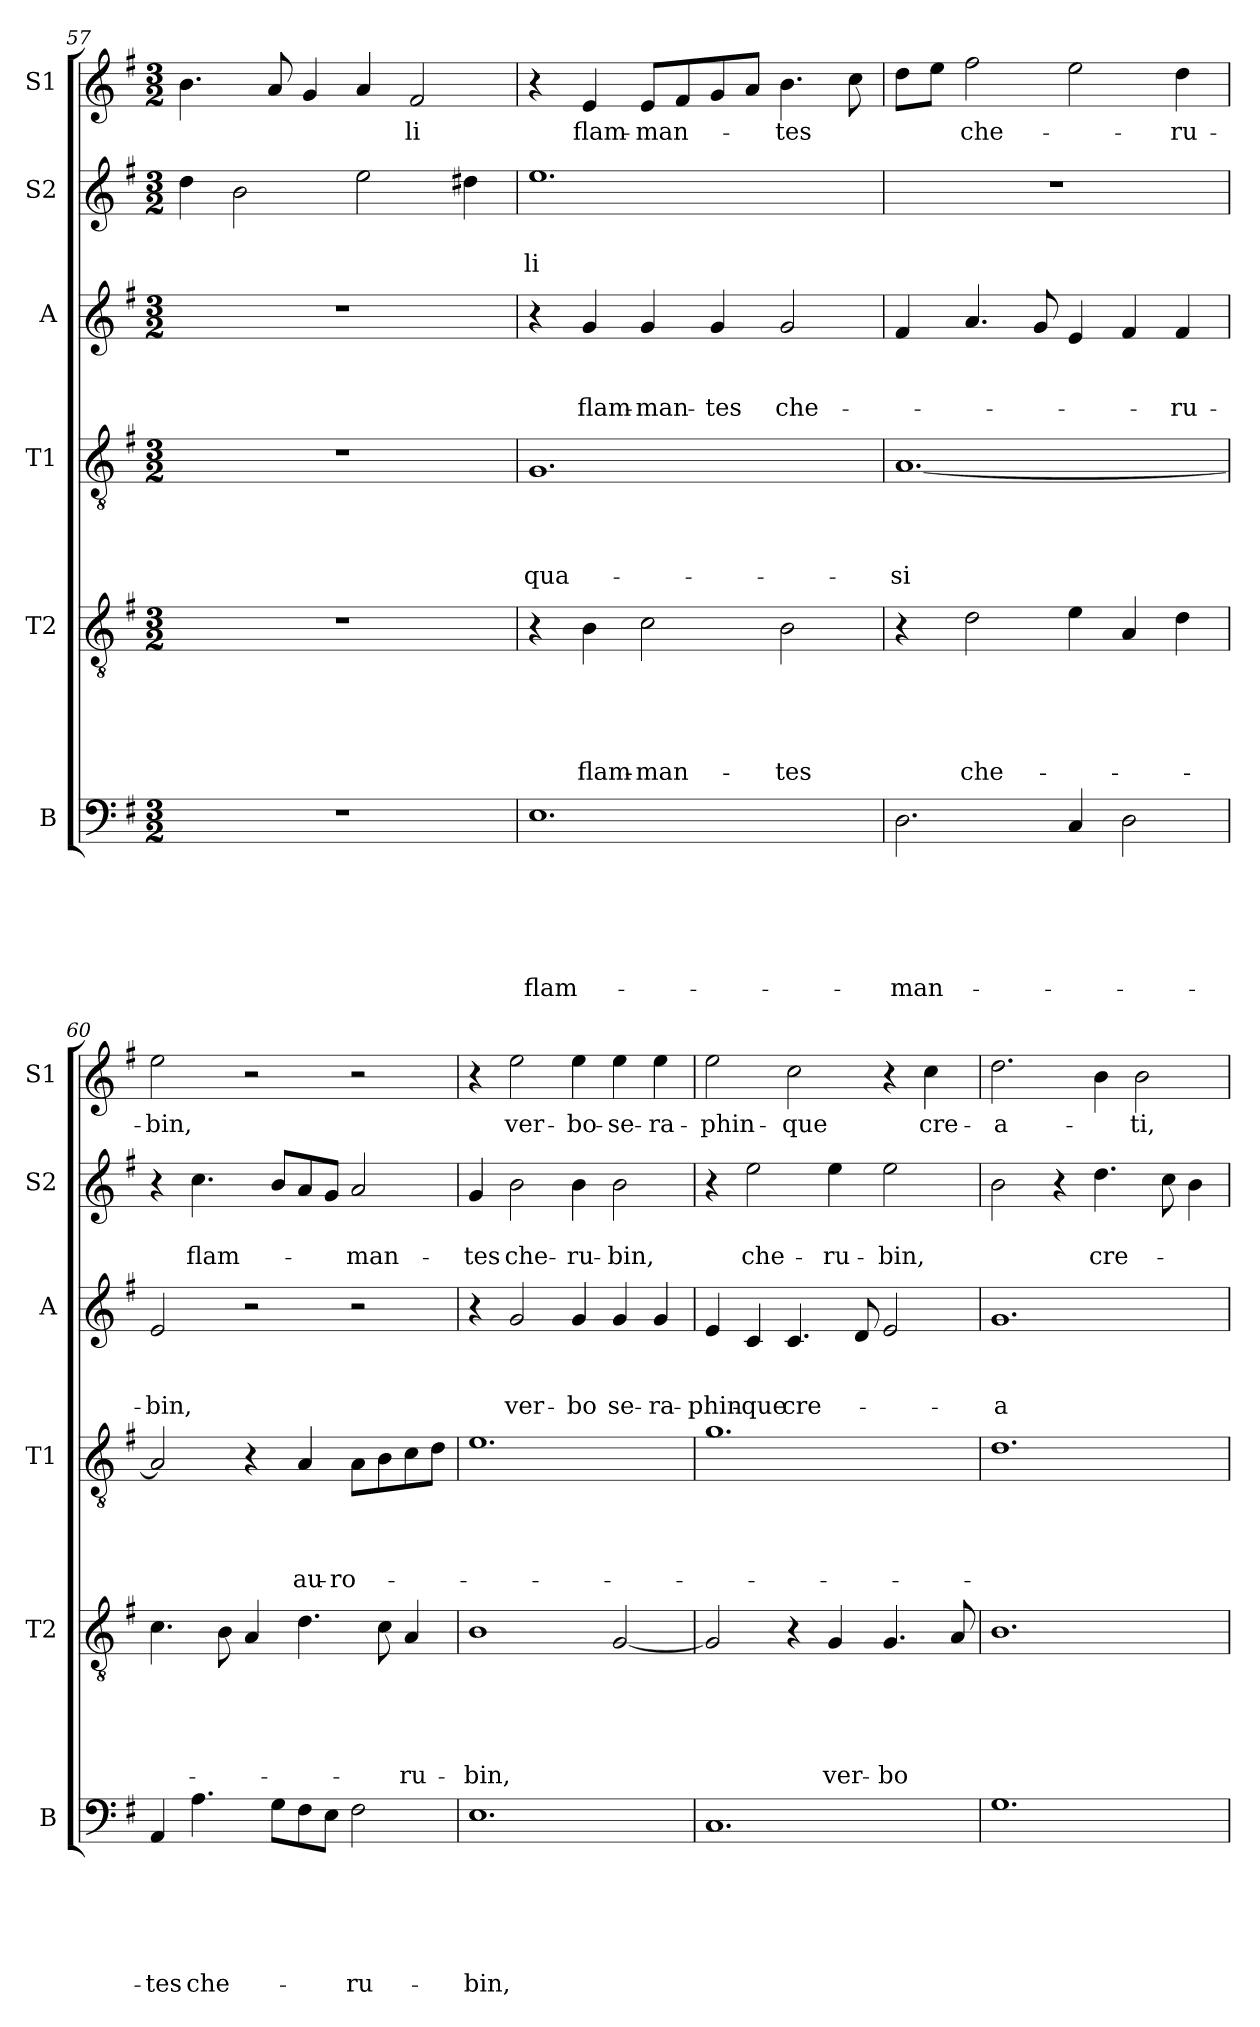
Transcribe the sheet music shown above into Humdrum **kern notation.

**kern	**text	**text	**text	**text	**text	**text	**kern	**text	**text	**text	**text	**text	**kern	**text	**text	**text	**text	**kern	**text	**text	**text	**kern	**text	**text	**kern	**text
*part6	*part6	*part6	*part6	*part6	*part6	*part6	*part5	*part5	*part5	*part5	*part5	*part5	*part4	*part4	*part4	*part4	*part4	*part3	*part3	*part3	*part3	*part2	*part2	*part2	*part1	*part1
*staff6	*staff6	*staff6	*staff6	*staff6	*staff6	*staff6	*staff5	*staff5	*staff5	*staff5	*staff5	*staff5	*staff4	*staff4	*staff4	*staff4	*staff4	*staff3	*staff3	*staff3	*staff3	*staff2	*staff2	*staff2	*staff1	*staff1
*I"B	*	*	*	*	*	*	*I"T2	*	*	*	*	*	*I"T1	*	*	*	*	*I"A	*	*	*	*I"S2	*	*	*I"S1	*
*I'B	*	*	*	*	*	*	*I'T2	*	*	*	*	*	*I'T1	*	*	*	*	*I'A	*	*	*	*I'S2	*	*	*I'S1	*
*clefF4	*	*	*	*	*	*	*clefGv2	*	*	*	*	*	*clefGv2	*	*	*	*	*clefG2	*	*	*	*clefG2	*	*	*clefG2	*
*k[f#]	*	*	*	*	*	*	*k[f#]	*	*	*	*	*	*k[f#]	*	*	*	*	*k[f#]	*	*	*	*k[f#]	*	*	*k[f#]	*
*G:	*	*	*	*	*	*	*G:	*	*	*	*	*	*G:	*	*	*	*	*G:	*	*	*	*G:	*	*	*G:	*
*M3/2	*	*	*	*	*	*	*M3/2	*	*	*	*	*	*M3/2	*	*	*	*	*M3/2	*	*	*	*M3/2	*	*	*M3/2	*
=57	=57	=57	=57	=57	=57	=57	=57	=57	=57	=57	=57	=57	=57	=57	=57	=57	=57	=57	=57	=57	=57	=57	=57	=57	=57	=57
!LO:N:vis=1	!	!	!	!	!	!	!LO:N:vis=1	!	!	!	!	!	!LO:N:vis=1	!	!	!	!	!LO:N:vis=1	!	!	!	!	!	!	!	!
1.r	.	.	.	.	.	.	1.r	.	.	.	.	.	1.r	.	.	.	.	1.r	.	.	.	4dd\	.	.	4.b\	.
.	.	.	.	.	.	.	.	.	.	.	.	.	.	.	.	.	.	.	.	.	.	2b\	.	.	.	.
.	.	.	.	.	.	.	.	.	.	.	.	.	.	.	.	.	.	.	.	.	.	.	.	.	8a/	.
.	.	.	.	.	.	.	.	.	.	.	.	.	.	.	.	.	.	.	.	.	.	.	.	.	4g/	.
.	.	.	.	.	.	.	.	.	.	.	.	.	.	.	.	.	.	.	.	.	.	2ee\	.	.	4a/	.
!	!	!	!	!	!	!	!	!	!	!	!	!	!	!	!	!	!	!	!	!	!	!	!	!	!	!LO:LY:b
.	.	.	.	.	.	.	.	.	.	.	.	.	.	.	.	.	.	.	.	.	.	.	.	.	2f#/	-li
.	.	.	.	.	.	.	.	.	.	.	.	.	.	.	.	.	.	.	.	.	.	4dd#\	.	.	.	.
!!LO:PB:g=z
=58	=58	=58	=58	=58	=58	=58	=58	=58	=58	=58	=58	=58	=58	=58	=58	=58	=58	=58	=58	=58	=58	=58	=58	=58	=58	=58
!	!	!	!	!	!	!LO:LY:b	!	!	!	!	!	!	!	!	!	!	!LO:LY:b	!	!	!	!	!	!	!LO:LY:b:rj	!	!
1.E	.	.	.	.	.	flam-	4r	.	.	.	.	.	1.G	.	.	.	qua-	4r	.	.	.	1.ee	.	-li	4r	.
!	!	!	!	!	!	!	!	!	!	!	!	!LO:LY:b	!	!	!	!	!	!	!	!	!LO:LY:b	!	!	!	!	!LO:LY:b
.	.	.	.	.	.	.	4B\	.	.	.	.	flam-	.	.	.	.	.	4g/	.	.	flam-	.	.	.	4e/	flam-
!	!	!	!	!	!	!	!	!	!	!	!	!LO:LY:b:rj	!	!	!	!	!	!	!	!	!LO:LY:b:rj	!	!	!	!	!LO:LY:b
.	.	.	.	.	.	.	2c\	.	.	.	.	-man-	.	.	.	.	.	4g/	.	.	-man-	.	.	.	8e/L	-man-
.	.	.	.	.	.	.	.	.	.	.	.	.	.	.	.	.	.	.	.	.	.	.	.	.	8f#/	.
!	!	!	!	!	!	!	!	!	!	!	!	!	!	!	!	!	!	!	!	!	!LO:LY:b	!	!	!	!	!
.	.	.	.	.	.	.	.	.	.	.	.	.	.	.	.	.	.	4g/	.	.	-tes	.	.	.	8g/	.
.	.	.	.	.	.	.	.	.	.	.	.	.	.	.	.	.	.	.	.	.	.	.	.	.	8a/J	.
!	!	!	!	!	!	!	!	!	!	!	!	!LO:LY:b	!	!	!	!	!	!	!	!	!LO:LY:b	!	!	!	!	!LO:LY:b
.	.	.	.	.	.	.	2B\	.	.	.	.	-tes	.	.	.	.	.	2g/	.	.	che-	.	.	.	4.b\	-tes
.	.	.	.	.	.	.	.	.	.	.	.	.	.	.	.	.	.	.	.	.	.	.	.	.	8cc\	.
=59	=59	=59	=59	=59	=59	=59	=59	=59	=59	=59	=59	=59	=59	=59	=59	=59	=59	=59	=59	=59	=59	=59	=59	=59	=59	=59
!	!	!	!	!	!	!LO:LY:b	!	!	!	!	!	!	!	!	!	!	!LO:LY:b	!	!	!	!	!LO:N:vis=1	!	!	!	!
2.D\	.	.	.	.	.	-man-	4r	.	.	.	.	.	[<1.A	.	.	.	-si	4f#/	.	.	.	1.r	.	.	8dd\L	.
.	.	.	.	.	.	.	.	.	.	.	.	.	.	.	.	.	.	.	.	.	.	.	.	.	8ee\J	.
!	!	!	!	!	!	!	!	!	!	!	!	!LO:LY:b	!	!	!	!	!	!	!	!	!	!	!	!	!	!LO:LY:b
.	.	.	.	.	.	.	2d\	.	.	.	.	che-	.	.	.	.	.	4.a/	.	.	.	.	.	.	2ff#\	che-
.	.	.	.	.	.	.	.	.	.	.	.	.	.	.	.	.	.	8g/	.	.	.	.	.	.	.	.
4C/	.	.	.	.	.	.	4e\	.	.	.	.	.	.	.	.	.	.	4e/	.	.	.	.	.	.	2ee\	.
2D\	.	.	.	.	.	.	4A/	.	.	.	.	.	.	.	.	.	.	4f#/	.	.	.	.	.	.	.	.
!	!	!	!	!	!	!	!	!	!	!	!	!	!	!	!	!	!	!	!	!	!LO:LY:b	!	!	!	!	!LO:LY:b
.	.	.	.	.	.	.	4d\	.	.	.	.	.	.	.	.	.	.	4f#/	.	.	-ru-	.	.	.	4dd\	-ru-
=60	=60	=60	=60	=60	=60	=60	=60	=60	=60	=60	=60	=60	=60	=60	=60	=60	=60	=60	=60	=60	=60	=60	=60	=60	=60	=60
!	!	!	!	!	!	!LO:LY:b	!	!	!	!	!	!	!	!	!	!	!	!	!	!	!LO:LY:b	!	!	!	!	!LO:LY:b
4AA/	.	.	.	.	.	-tes	4.c\	.	.	.	.	.	2A/]	.	.	.	.	2e/	.	.	-bin,	4r	.	.	2ee\	-bin,
!	!	!	!	!	!	!LO:LY:b	!	!	!	!	!	!	!	!	!	!	!	!	!	!	!	!	!	!LO:LY:b	!	!
4.A\	.	.	.	.	.	che-	.	.	.	.	.	.	.	.	.	.	.	.	.	.	.	4.cc\	.	flam-	.	.
.	.	.	.	.	.	.	8B\	.	.	.	.	.	.	.	.	.	.	.	.	.	.	.	.	.	.	.
.	.	.	.	.	.	.	4A/	.	.	.	.	.	4r	.	.	.	.	2r	.	.	.	.	.	.	2r	.
8G\L	.	.	.	.	.	.	.	.	.	.	.	.	.	.	.	.	.	.	.	.	.	8b/L	.	.	.	.
!	!	!	!	!	!	!	!	!	!	!	!	!	!	!	!	!	!LO:LY:b	!	!	!	!	!	!	!	!	!
8F#\	.	.	.	.	.	.	4.d\	.	.	.	.	.	4A/	.	.	.	au-	.	.	.	.	8a/	.	.	.	.
8E\J	.	.	.	.	.	.	.	.	.	.	.	.	.	.	.	.	.	.	.	.	.	8g/J	.	.	.	.
!	!	!	!	!	!	!LO:LY:b	!	!	!	!	!	!	!	!	!	!	!LO:LY:b	!	!	!	!	!	!	!LO:LY:b	!	!
2F#\	.	.	.	.	.	-ru-	.	.	.	.	.	.	8A\L	.	.	.	-ro-	2r	.	.	.	2a/	.	-man-	2r	.
.	.	.	.	.	.	.	8c\	.	.	.	.	.	8B\	.	.	.	.	.	.	.	.	.	.	.	.	.
!	!	!	!	!	!	!	!	!	!	!	!	!LO:LY:b	!	!	!	!	!	!	!	!	!	!	!	!	!	!
.	.	.	.	.	.	.	4A/	.	.	.	.	-ru-	8c\	.	.	.	.	.	.	.	.	.	.	.	.	.
.	.	.	.	.	.	.	.	.	.	.	.	.	8d\J	.	.	.	.	.	.	.	.	.	.	.	.	.
=61	=61	=61	=61	=61	=61	=61	=61	=61	=61	=61	=61	=61	=61	=61	=61	=61	=61	=61	=61	=61	=61	=61	=61	=61	=61	=61
!	!	!	!	!	!	!LO:LY:b	!	!	!	!	!	!LO:LY:b	!	!	!	!	!	!	!	!	!	!	!	!LO:LY:b	!	!
1.E	.	.	.	.	.	-bin,	1B	.	.	.	.	-bin,	1.e	.	.	.	.	4r	.	.	.	4g/	.	-tes	4r	.
!	!	!	!	!	!	!	!	!	!	!	!	!	!	!	!	!	!	!	!	!	!LO:LY:b	!	!	!LO:LY:b	!	!LO:LY:b
.	.	.	.	.	.	.	.	.	.	.	.	.	.	.	.	.	.	2g/	.	.	ver-	2b\	.	che-	2ee\	ver-
!	!	!	!	!	!	!	!	!	!	!	!	!	!	!	!	!	!	!	!	!	!LO:LY:b	!	!	!LO:LY:b	!	!LO:LY:b
.	.	.	.	.	.	.	.	.	.	.	.	.	.	.	.	.	.	4g/	.	.	-bo	4b\	.	-ru-	4ee\	-bo-
!	!	!	!	!	!	!	!	!	!	!	!	!	!	!	!	!	!	!	!	!	!LO:LY:b	!	!	!LO:LY:b	!	!LO:LY:b
.	.	.	.	.	.	.	[<2G/	.	.	.	.	.	.	.	.	.	.	4g/	.	.	se-	2b\	.	-bin,	4ee\	-se-
!	!	!	!	!	!	!	!	!	!	!	!	!	!	!	!	!	!	!	!	!	!LO:LY:b	!	!	!	!	!LO:LY:b
.	.	.	.	.	.	.	.	.	.	.	.	.	.	.	.	.	.	4g/	.	.	-ra-	.	.	.	4ee\	-ra-
!!LO:LB:g=z
=62	=62	=62	=62	=62	=62	=62	=62	=62	=62	=62	=62	=62	=62	=62	=62	=62	=62	=62	=62	=62	=62	=62	=62	=62	=62	=62
!	!	!	!	!	!	!	!	!	!	!	!	!	!	!	!	!	!	!	!	!	!LO:LY:b	!	!	!	!	!LO:LY:b
1.C	.	.	.	.	.	.	2G/]	.	.	.	.	.	1.g	.	.	.	.	4e/	.	.	-phin-	4r	.	.	2ee\	-phin-
!	!	!	!	!	!	!	!	!	!	!	!	!	!	!	!	!	!	!	!	!	!LO:LY:b:rj	!	!	!LO:LY:b	!	!
.	.	.	.	.	.	.	.	.	.	.	.	.	.	.	.	.	.	4c/	.	.	-que	2ee\	.	che-	.	.
!	!	!	!	!	!	!	!	!	!	!	!	!	!	!	!	!	!	!	!	!	!LO:LY:b	!	!	!	!	!LO:LY:b
.	.	.	.	.	.	.	4r	.	.	.	.	.	.	.	.	.	.	4.c/	.	.	cre-	.	.	.	2cc\	-que
!	!	!	!	!	!	!	!	!	!	!	!	!LO:LY:b	!	!	!	!	!	!	!	!	!	!	!	!LO:LY:b	!	!
.	.	.	.	.	.	.	4G/	.	.	.	.	ver-	.	.	.	.	.	.	.	.	.	4ee\	.	-ru-	.	.
.	.	.	.	.	.	.	.	.	.	.	.	.	.	.	.	.	.	8d/	.	.	.	.	.	.	.	.
!	!	!	!	!	!	!	!	!	!	!	!	!LO:LY:b	!	!	!	!	!	!	!	!	!	!	!	!LO:LY:b	!	!
.	.	.	.	.	.	.	4.G/	.	.	.	.	-bo	.	.	.	.	.	2e/	.	.	.	2ee\	.	-bin,	4r	.
!	!	!	!	!	!	!	!	!	!	!	!	!	!	!	!	!	!	!	!	!	!	!	!	!	!	!LO:LY:b
.	.	.	.	.	.	.	.	.	.	.	.	.	.	.	.	.	.	.	.	.	.	.	.	.	4cc\	cre-
.	.	.	.	.	.	.	8A/	.	.	.	.	.	.	.	.	.	.	.	.	.	.	.	.	.	.	.
=63	=63	=63	=63	=63	=63	=63	=63	=63	=63	=63	=63	=63	=63	=63	=63	=63	=63	=63	=63	=63	=63	=63	=63	=63	=63	=63
!	!	!	!	!	!	!	!	!	!	!	!	!	!	!	!	!	!	!	!	!	!LO:LY:b:rj	!	!	!	!	!LO:LY:b
1.G	.	.	.	.	.	.	1.B	.	.	.	.	.	1.d	.	.	.	.	1.g	.	.	-a-	2b\	.	.	2.dd\	-a-
.	.	.	.	.	.	.	.	.	.	.	.	.	.	.	.	.	.	.	.	.	.	4r	.	.	.	.
!	!	!	!	!	!	!	!	!	!	!	!	!	!	!	!	!	!	!	!	!	!	!	!	!LO:LY:b	!	!
.	.	.	.	.	.	.	.	.	.	.	.	.	.	.	.	.	.	.	.	.	.	4.dd\	.	cre-	4b\	.
!	!	!	!	!	!	!	!	!	!	!	!	!	!	!	!	!	!	!	!	!	!	!	!	!	!	!LO:LY:b
.	.	.	.	.	.	.	.	.	.	.	.	.	.	.	.	.	.	.	.	.	.	.	.	.	2b\	-ti,
.	.	.	.	.	.	.	.	.	.	.	.	.	.	.	.	.	.	.	.	.	.	8cc\	.	.	.	.
.	.	.	.	.	.	.	.	.	.	.	.	.	.	.	.	.	.	.	.	.	.	4b\	.	.	.	.
=	=	=	=	=	=	=	=	=	=	=	=	=	=	=	=	=	=	=	=	=	=	=	=	=	=	=
*-	*-	*-	*-	*-	*-	*-	*-	*-	*-	*-	*-	*-	*-	*-	*-	*-	*-	*-	*-	*-	*-	*-	*-	*-	*-	*-
